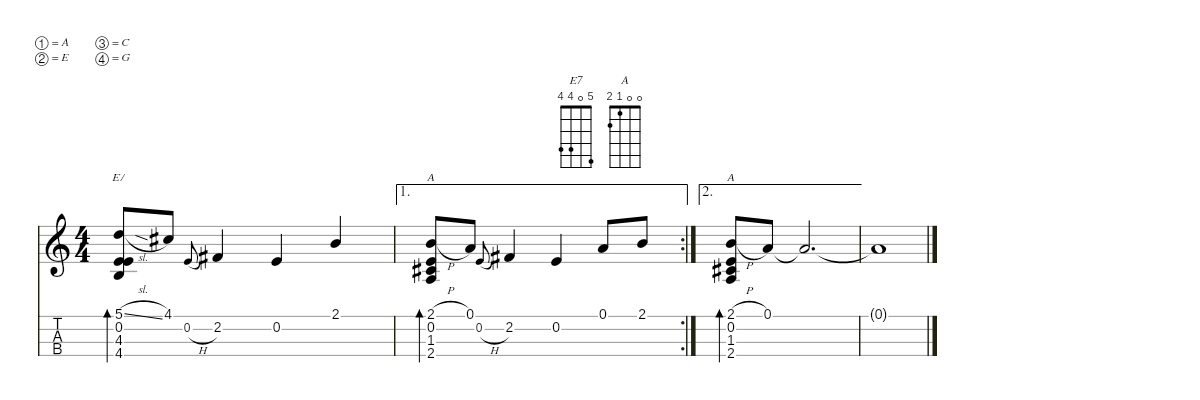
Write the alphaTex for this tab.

\defaultSystemsLayout 4
\hideDynamics
\bracketExtendMode nobrackets
\otherSystemsTrackNameOrientation horizontal
\defaultBarNumberDisplay Hide
\track ("Ukulele" " ") {defaultSystemsLayout 4 instrument acousticguitarnylon}
\staff {score tabs}
\tuning (A4 E4 C4 G3)
\displaytranspose 0
\chord ("E7" 5 0 4 4)
\chord ("A" 0 0 1 2)
\ts (4 4)
\tempo (75 hide)
\clef g2
\ks c
(4.4 0.2 4.3 5.1{sl}).8{bd 65 ch "E7" dy mf beam Up} 4.1{acc #}.8{dy fff beam Up} 0.2{h}.8{gr onbeat dy mf beam Up} 2.2{acc #}.4{beam Up} 0.2.4{beam Up} 2.1.4{beam Up} |
\ae 1
\rc 2
(2.1{h} 2.4 1.3{acc #} 0.2).8{bd 64 ch "A" beam Up} 0.1.8{dy f beam Up} 0.2{h}.8{gr onbeat dy mf beam Up} 2.2{acc #}.4{beam Up} 0.2.4{beam Up} 0.1.8{beam Up} 2.1.8{beam Up} |
\ae 2
(2.1{h} 2.4 1.3{acc #} 0.2).8{bd 64 ch "A" beam Up} 0.1.8{dy f beam Up} 0.1{t}.2{d beam Up} |
0.1{t}.1{beam Up}
